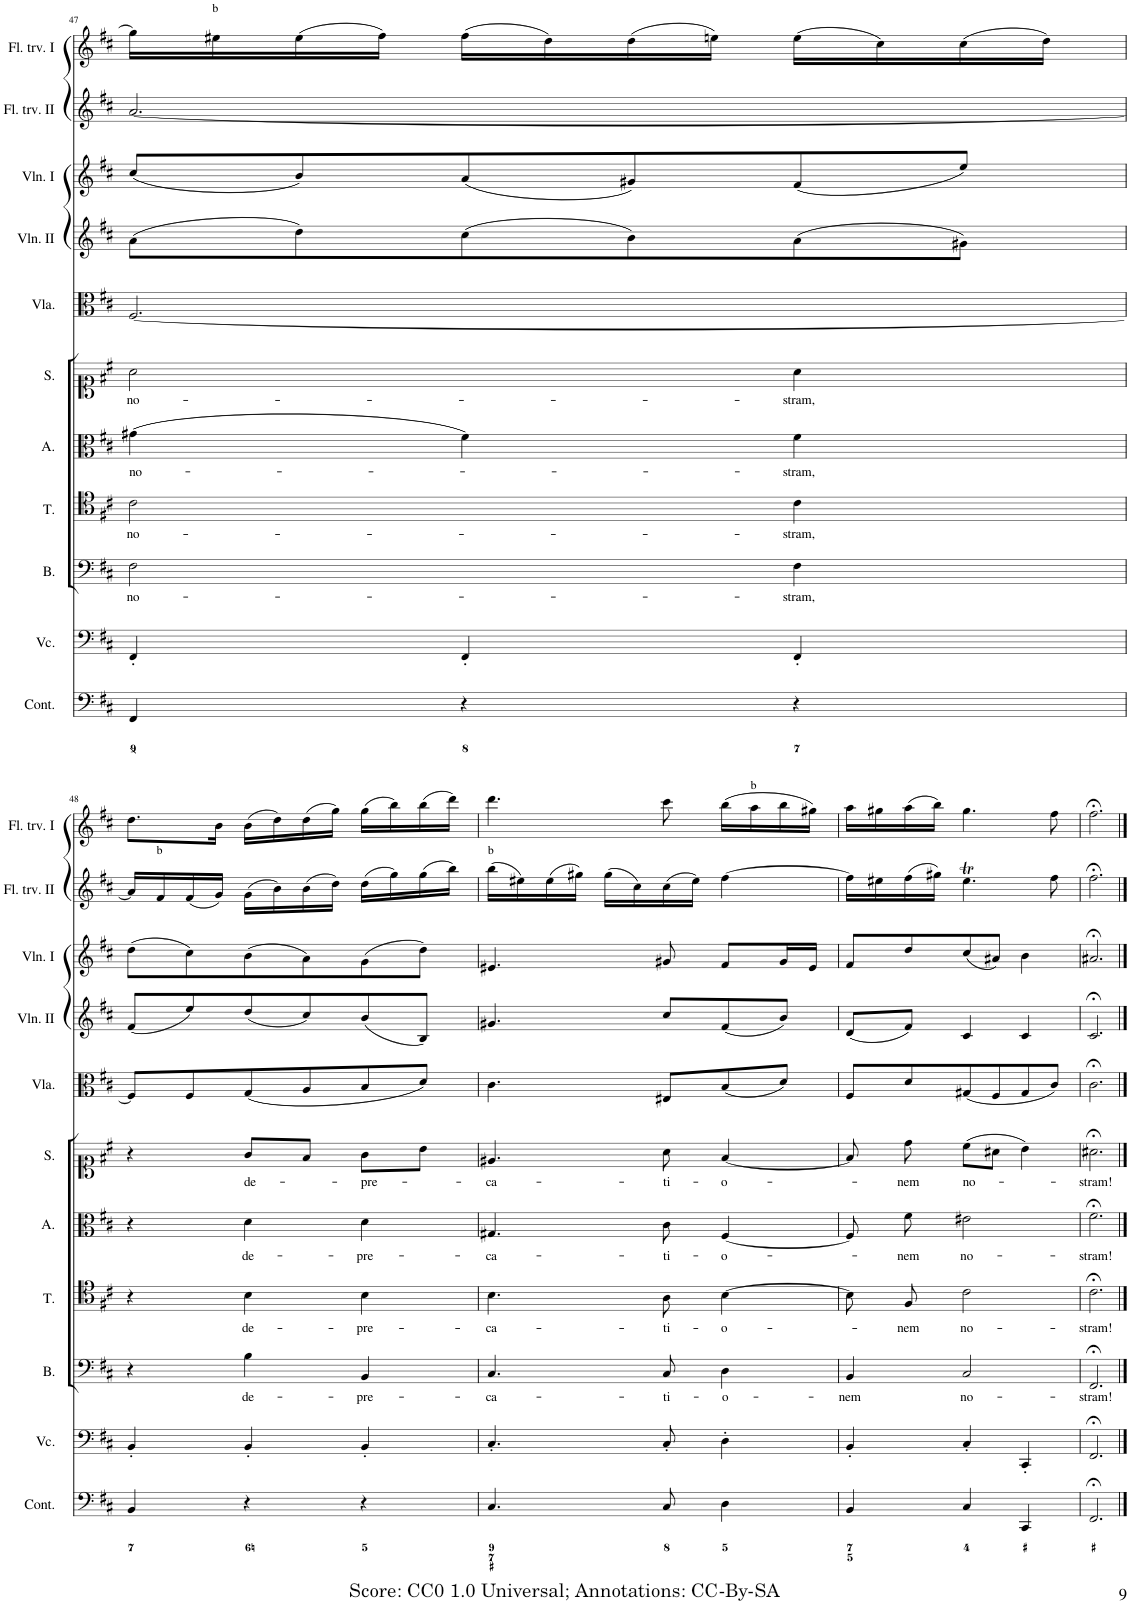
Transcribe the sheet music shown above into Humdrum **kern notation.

**kern	**kern	**kern	**text	**kern	**text	**kern	**text	**kern	**text	**kern	**kern	**kern	**kern	**kern
*part11	*part10	*part9	*part9	*part8	*part8	*part7	*part7	*part6	*part6	*part5	*part4	*part3	*part2	*part1
*staff11	*staff10	*staff9	*staff9	*staff8	*staff8	*staff7	*staff7	*staff6	*staff6	*staff5	*staff4	*staff3	*staff2	*staff1
*I"Continuo	*I"Violoncello	*I"Basso	*	*I"Tenore	*	*I"Alto	*	*I"Soprano	*	*I"Viola	*I"Violino II	*I"Violino I	*I"Flauto traverso II	*I"Flauto traverso I
*I'Cont.	*I'Vc.	*I'B.	*	*I'T.	*	*I'A.	*	*I'S.	*	*I'Vla.	*I'Vln. II	*I'Vln. I	*I'Fl. trv. II	*I'Fl. trv. I
!!LO:PB:g=z
*clefF4	*clefF4	*clefF4	*	*clefC4	*	*clefC3	*	*clefC1	*	*clefC3	*clefG2	*clefG2	*clefG2	*clefG2
*k[f#c#]	*k[f#c#]	*k[f#c#]	*	*k[f#c#]	*	*k[f#c#]	*	*k[f#c#]	*	*k[f#c#]	*k[f#c#]	*k[f#c#]	*k[f#c#]	*k[f#c#]
*M3/4	*M3/4	*M3/4	*	*M3/4	*	*M3/4	*	*M3/4	*	*M3/4	*M3/4	*M3/4	*M3/4	*M3/4
=47	=47	=47	=47	=47	=47	=47	=47	=47	=47	=47	=47	=47	=47	=47
!	!	!	!LO:LY:b	!	!LO:LY:b	!	!LO:LY:b	!	!LO:LY:b	!	!	!	!	!
4FF#/	4FF#'/	2F#\	no-	2c#\	no-	(4g#X\	no-	2a\	no-	[2.F#/	(8a\L	(8cc#/L	[2.a/	16gg#\LL]
!	!	!	!	!	!	!	!	!	!	!	!	!	!	!LO:TX:a:t=b
.	.	.	.	.	.	.	.	.	.	.	.	.	.	16ee#X\
.	.	.	.	.	.	.	.	.	.	.	8dd\)	8b/)	.	(16ee#\
.	.	.	.	.	.	.	.	.	.	.	.	.	.	16ff#\JJ)
4r	4FF#'/	.	.	.	.	4f#\)	.	.	.	.	(8cc#\	(8a/	.	(16ff#\LL
.	.	.	.	.	.	.	.	.	.	.	.	.	.	16dd\)
.	.	.	.	.	.	.	.	.	.	.	8b\)	8g#X/)	.	(16dd\
.	.	.	.	.	.	.	.	.	.	.	.	.	.	16een\JJ)
!	!	!	!LO:LY:b	!	!LO:LY:b	!	!LO:LY:b	!	!LO:LY:b	!	!	!	!	!
4r	4FF#'/	4F#\	-stram,	4c#\	-stram,	4f#\	-stram,	4a\	-stram,	.	(8a\	(8f#/	.	(16ee\LL
.	.	.	.	.	.	.	.	.	.	.	.	.	.	16cc#\)
.	.	.	.	.	.	.	.	.	.	.	8g#X\J)	8ee/J)	.	(16cc#\
.	.	.	.	.	.	.	.	.	.	.	.	.	.	16dd\JJ)
!!LO:LB:g=z
=48	=48	=48	=48	=48	=48	=48	=48	=48	=48	=48	=48	=48	=48	=48
4BB/	4BB'/	4r	.	4r	.	4r	.	4r	.	8F#/L]	(8f#/L	(8dd\L	16a/LL]	8.dd\L
!	!	!	!	!	!	!	!	!	!	!	!	!	!LO:TX:a:t=b	!
.	.	.	.	.	.	.	.	.	.	.	.	.	16f#/	.
.	.	.	.	.	.	.	.	.	.	8F#/	8ee/)	8cc#\)	(16f#/	.
.	.	.	.	.	.	.	.	.	.	.	.	.	16g/JJ)	16b\Jk
!	!	!	!LO:LY:b	!	!LO:LY:b	!	!LO:LY:b	!	!LO:LY:b	!	!	!	!	!
4r	4BB'/	4B\	de-	4B\	de-	4d\	de-	8g/L	de-	(8G/	(8dd/	(8b\	(16g\LL	(16b\LL
.	.	.	.	.	.	.	.	.	.	.	.	.	16b\)	16dd\)
.	.	.	.	.	.	.	.	8f#/J	.	8A/	8cc#/)	8a\)	(16b\	(16dd\
.	.	.	.	.	.	.	.	.	.	.	.	.	16dd\JJ)	16gg\JJ)
!	!	!	!LO:LY:b	!	!LO:LY:b	!	!LO:LY:b	!	!LO:LY:b	!	!	!	!	!
4r	4BB'/	4BB/	-pre-	4B\	-pre-	4d\	-pre-	8g\L	-pre-	8B/	(8b/	(8g\	(16dd\LL	(16gg\LL
.	.	.	.	.	.	.	.	.	.	.	.	.	16gg\)	16bb\)
.	.	.	.	.	.	.	.	8b\J	.	8d/J)	8B/J)	8dd\J)	(16gg\	(16bb\
.	.	.	.	.	.	.	.	.	.	.	.	.	16bb\JJ)	16ddd\JJ)
=49	=49	=49	=49	=49	=49	=49	=49	=49	=49	=49	=49	=49	=49	=49
!	!	!	!	!	!	!	!	!	!	!	!	!	!LO:TX:a:t=b	!
!	!	!	!LO:LY:b	!	!LO:LY:b	!	!LO:LY:b	!	!LO:LY:b	!	!	!	!	!
4.C#/	4.C#'/	4.C#/	-ca-	4.B\	-ca-	4.G#X/	-ca-	4.e#X/	-ca-	4.c#\	4.g#X/	4.e#X/	(16bb\LL	4.ddd\
.	.	.	.	.	.	.	.	.	.	.	.	.	16ee#X\)	.
.	.	.	.	.	.	.	.	.	.	.	.	.	(16ee#\	.
.	.	.	.	.	.	.	.	.	.	.	.	.	16gg#X\JJ)	.
.	.	.	.	.	.	.	.	.	.	.	.	.	(16gg#\LL	.
.	.	.	.	.	.	.	.	.	.	.	.	.	16cc#\)	.
!	!	!	!LO:LY:b	!	!LO:LY:b	!	!LO:LY:b	!	!LO:LY:b	!	!	!	!	!
8C#/	8C#'/	8C#/	-ti-	8A\	-ti-	8c#\	-ti-	8a\	-ti-	8E#X/L	8cc#/L	8g#X/	(16cc#\	8ccc#\
.	.	.	.	.	.	.	.	.	.	.	.	.	16ee#\JJ)	.
!	!	!	!LO:LY:b	!	!LO:LY:b	!	!LO:LY:b	!	!LO:LY:b	!	!	!	!	!
4D\	4D'\	4D\	-o-	[4B\	-o-	[4F#/	-o-	[4f#/	-o-	(8B/	(8f#/	8f#/L	[4ff#\	(16bb\LL
!	!	!	!	!	!	!	!	!	!	!	!	!	!	!LO:TX:a:t=b
.	.	.	.	.	.	.	.	.	.	.	.	.	.	16aa\
.	.	.	.	.	.	.	.	.	.	8d/J)	8b/J)	16g#/L	.	16bb\
.	.	.	.	.	.	.	.	.	.	.	.	16e#/JJ	.	16gg#X\JJ)
=50	=50	=50	=50	=50	=50	=50	=50	=50	=50	=50	=50	=50	=50	=50
!	!	!	!LO:LY:b	!	!	!	!	!	!	!	!	!	!	!
4BB/	4BB'/	4BB/	-nem	8B/L]	.	8F#/L]	.	8f#/]	.	8F#/L	(8d/L	8f#/L	16ff#\LL]	16aa\LL
.	.	.	.	.	.	.	.	.	.	.	.	.	16ee#X\	16gg#X\
!	!	!	!	!	!LO:LY:b	!	!LO:LY:b	!	!LO:LY:b	!	!	!	!	!
.	.	.	.	8F#/J	-nem	8f#/J	-nem	8dd\	-nem	8d/	8f#/J)	8dd/	(16ff#\	(16aa\
.	.	.	.	.	.	.	.	.	.	.	.	.	16gg#X\JJ)	16bb\JJ)
!	!	!	!LO:LY:b	!	!LO:LY:b	!	!LO:LY:b	!	!LO:LY:b	!	!	!	!	!
4C#/	4C#'/	2C#/	no-	2c#\	no-	2e#X\	no-	(8cc#\L	no-	(8G#X/	4c#/	(8cc#/	4.ee#t\	4.gg#\
.	.	.	.	.	.	.	.	8a#X\J	.	8F#/	.	8a#X/J)	.	.
4CC#/	4CC#'/	.	.	.	.	.	.	4b\)	.	8G#/	4c#/	4b\	.	.
.	.	.	.	.	.	.	.	.	.	8c#/J)	.	.	8ff#\	8ff#\
=51	=51	=51	=51	=51	=51	=51	=51	=51	=51	=51	=51	=51	=51	=51
!	!	!	!LO:LY:b	!	!LO:LY:b	!	!LO:LY:b	!	!LO:LY:b	!	!	!	!	!
2.FF#;</	2.FF#;</	2.FF#;</	-stram!	2.c#;<\	-stram!	2.f#;<\	-stram!	2.a#X;<\	-stram!	2.c#;<\	2.c#;</	2.a#X;</	2.ff#;<\	2.ff#;<\
==	==	==	==	==	==	==	==	==	==	==	==	==	==	==
*-	*-	*-	*-	*-	*-	*-	*-	*-	*-	*-	*-	*-	*-	*-
